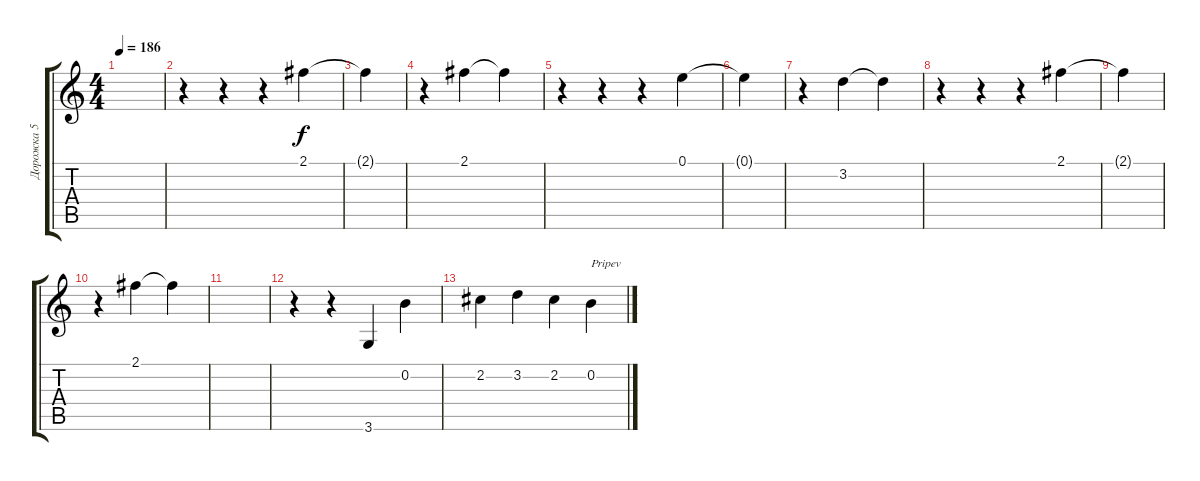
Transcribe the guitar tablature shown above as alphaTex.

\track ("Дорожка 5" "Дорожка 5") {instrument electricguitarclean}
\staff {score tabs}
\tuning (E4 B3 G3 D3 A2 E2) {hide}
\ts (4 4)
\tempo 186
\clef g2
\ks c
|
r.4 r.4 r.4 2.1.4 |
2.1{t}.4 |
r.4 2.1.4 2.1{t}.4 |
r.4 r.4 r.4 0.1.4 |
0.1{t}.4 |
r.4 3.2.4 3.2{t}.4 |
r.4 r.4 r.4 2.1.4 |
2.1{t}.4 |
r.4 2.1.4 2.1{t}.4 |
|
r.4 r.4 3.6.4 0.2.4 |
2.2.4 3.2.4 2.2.4 0.2.4{txt "Pripev"}
